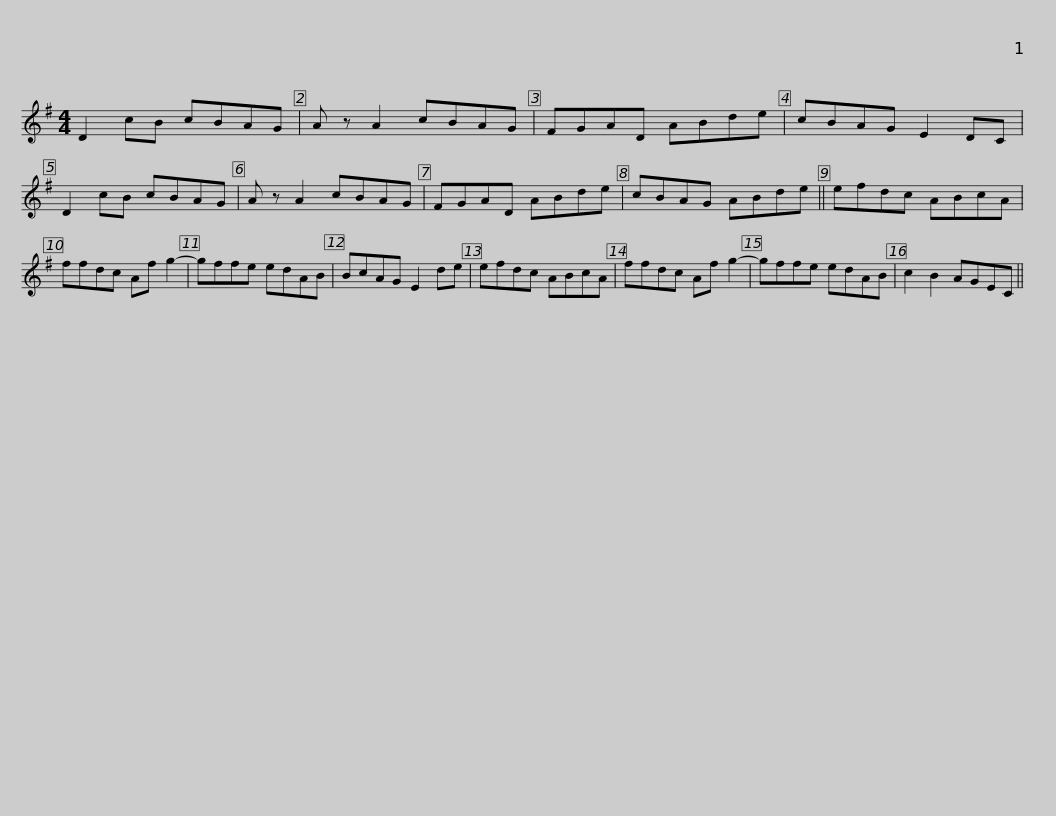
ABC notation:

X:1
L:1/8
M:4/4
I:linebreak $
K:G
V:1 treble
V:1
 D2 cB cBAG | A z A2 cBAG | FGAD ABde | cBAG E2 DC | D2 cB cBAG | %5
 A z A2 cBAG |$ FGAD ABde | cBAG ABde || efdc ABcA | ffdc Af g2- | %10
 gffe edAB | BcAG E2 de |$ efdc ABcA | ffdc Af g2- | gffe edAB | %15
 c2 B2 AGEC || %16
